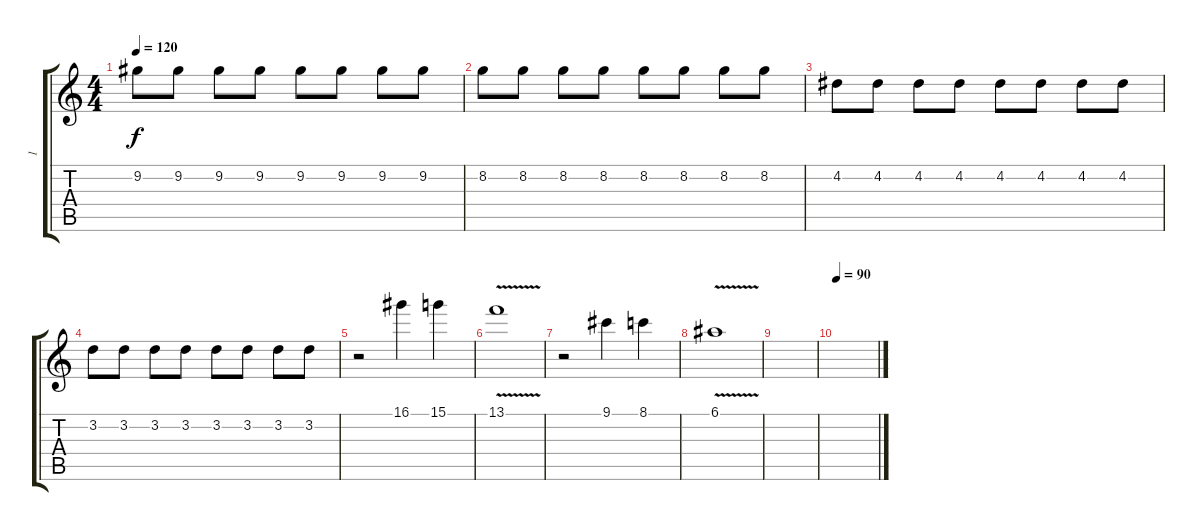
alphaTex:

\track ("1" "1") {instrument acousticguitarnylon}
\staff {score tabs}
\tuning (E4 B3 G3 D3 A2 E2) {hide}
\ts (4 4)
\tempo 120
\clef g2
\ks c
9.2.8{dy f} 9.2.8 9.2.8 9.2.8 9.2.8 9.2.8 9.2.8 9.2.8 |
8.2.8 8.2.8 8.2.8 8.2.8 8.2.8 8.2.8 8.2.8 8.2.8 |
4.2.8 4.2.8 4.2.8 4.2.8 4.2.8 4.2.8 4.2.8 4.2.8 |
3.2.8 3.2.8 3.2.8 3.2.8 3.2.8 3.2.8 3.2.8 3.2.8 |
r.2 16.1.4 15.1.4 |
13.1{v}.1 |
r.2 9.1.4 8.1.4 |
6.1{v}.1 |
|
\tempo 90
